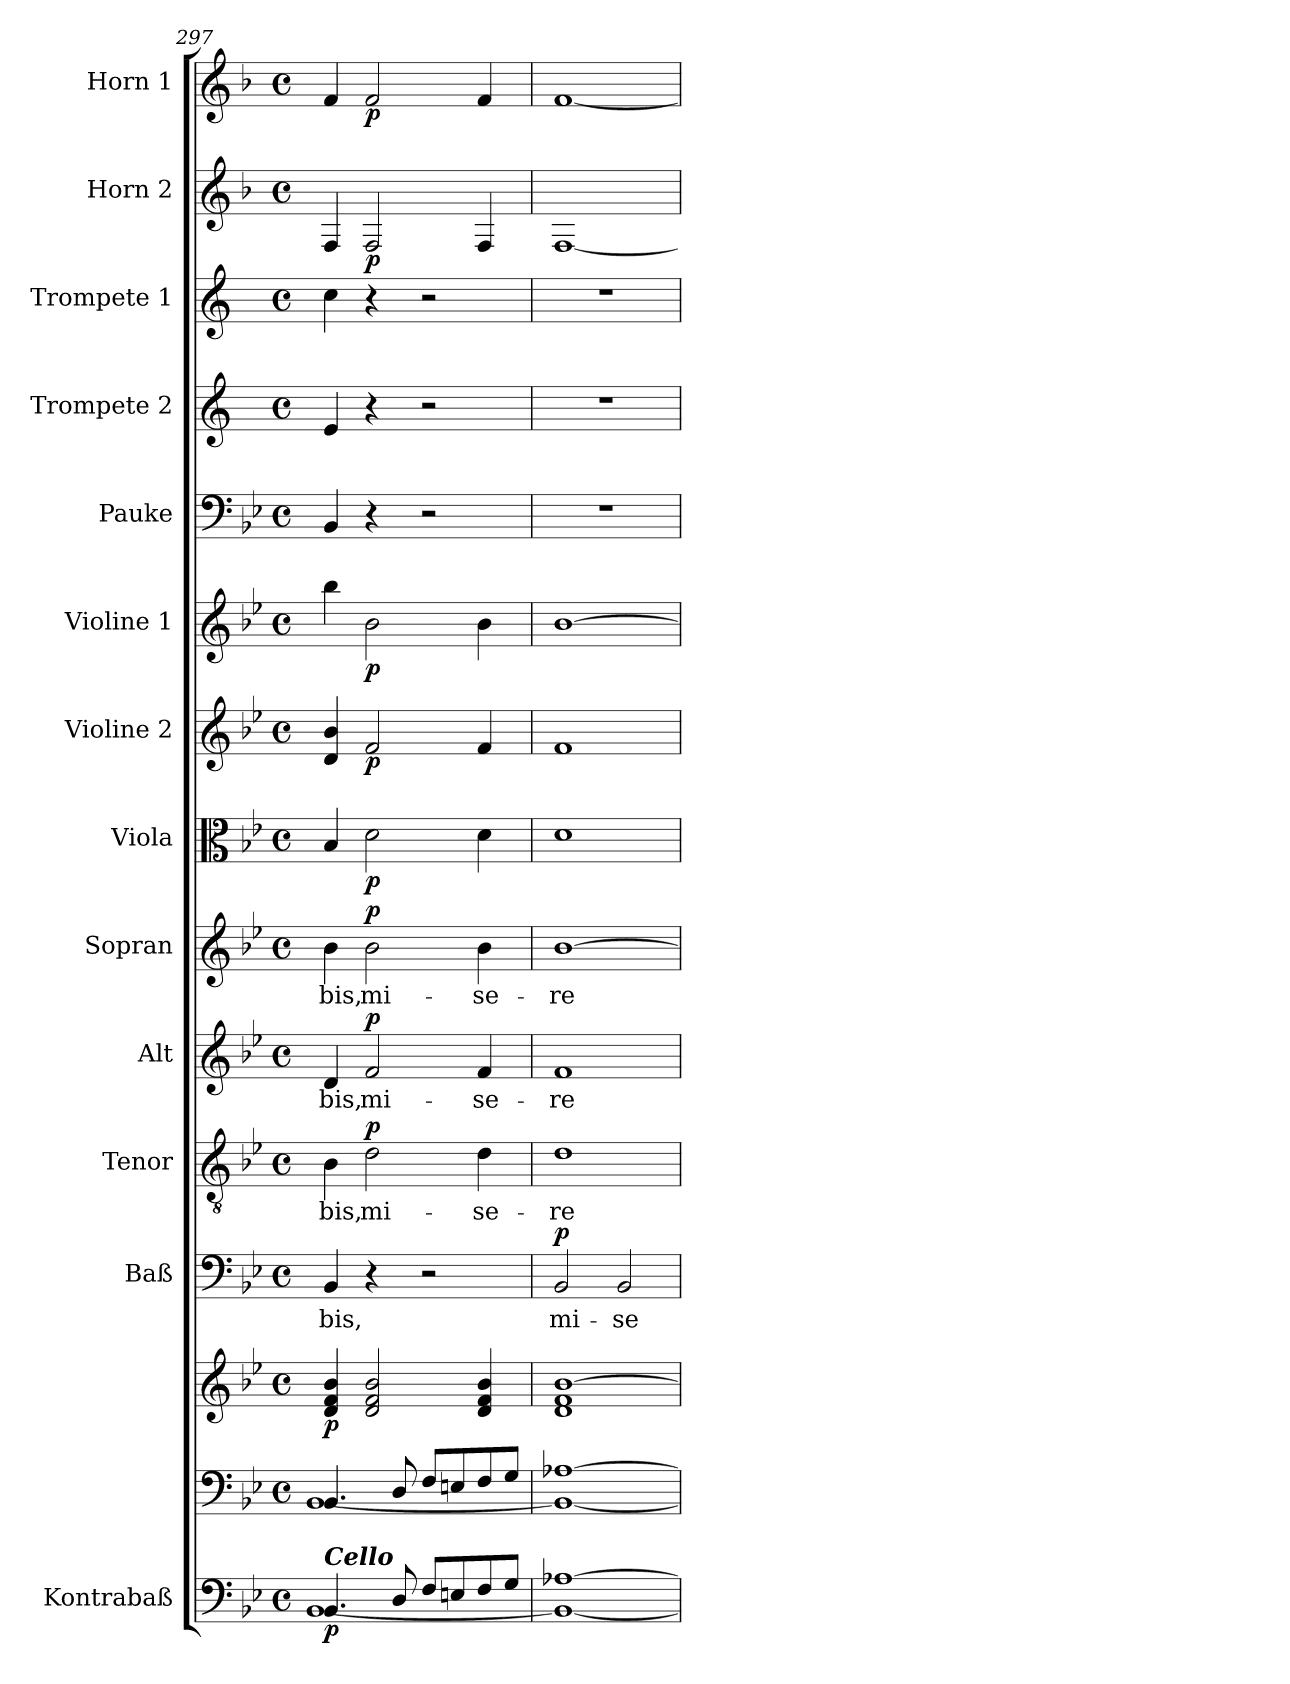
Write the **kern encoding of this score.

**kern	**dynam	**kern	**kern	**dynam	**kern	**text	**dynam	**kern	**text	**dynam	**kern	**text	**dynam	**kern	**text	**dynam	**kern	**dynam	**kern	**dynam	**kern	**dynam	**kern	**kern	**kern	**kern	**dynam	**kern	**dynam
*part14	*part14	*part13	*part13	*part13	*part12	*part12	*part12	*part11	*part11	*part11	*part10	*part10	*part10	*part9	*part9	*part9	*part8	*part8	*part7	*part7	*part6	*part6	*part5	*part4	*part3	*part2	*part2	*part1	*part1
*staff15	*staff15	*staff14	*staff13	*staff13/14	*staff12	*staff12	*staff12	*staff11	*staff11	*staff11	*staff10	*staff10	*staff10	*staff9	*staff9	*staff9	*staff8	*staff8	*staff7	*staff7	*staff6	*staff6	*staff5	*staff4	*staff3	*staff2	*staff2	*staff1	*staff1
*I"Kontrabaß	*	*	*	*	*I"Baß	*	*	*I"Tenor	*	*	*I"Alt	*	*	*I"Sopran	*	*	*I"Viola	*	*I"Violine 2	*	*I"Violine 1	*	*I"Pauke	*I"Trompete 2	*I"Trompete 1	*I"Horn 2	*	*I"Horn 1	*
*I'Kb.	*	*	*	*	*	*	*	*	*	*	*	*	*	*	*	*	*I'Vla.	*	*I'Vl. 2	*	*I'Vl. 1	*	*	*I'Tr. 2	*I'Tr. 1	*I'Hr. 2	*	*I'Hr. 1	*
*clefF4	*	*clefF4	*clefG2	*	*clefF4	*	*	*clefGv2	*	*	*clefG2	*	*	*clefG2	*	*	*clefC3	*	*clefG2	*	*clefG2	*	*clefF4	*clefG2	*clefG2	*clefG2	*	*clefG2	*
*ITrd7c12	*	*	*	*	*	*	*	*	*	*	*	*	*	*	*	*	*	*	*	*	*	*	*	*ITrd1c2	*ITrd1c2	*ITrd4c7	*	*ITrd4c7	*
*k[b-e-]	*	*k[b-e-]	*k[b-e-]	*	*k[b-e-]	*	*	*k[b-e-]	*	*	*k[b-e-]	*	*	*k[b-e-]	*	*	*k[b-e-]	*	*k[b-e-]	*	*k[b-e-]	*	*k[b-e-]	*k[b-e-]	*k[b-e-]	*k[b-e-]	*	*k[b-e-]	*
*B-:	*	*B-:	*B-:	*	*B-:	*	*	*B-:	*	*	*B-:	*	*	*B-:	*	*	*B-:	*	*B-:	*	*B-:	*	*B-:	*B-:	*B-:	*B-:	*	*B-:	*
*M4/4	*	*M4/4	*M4/4	*	*M4/4	*	*	*M4/4	*	*	*M4/4	*	*	*M4/4	*	*	*M4/4	*	*M4/4	*	*M4/4	*	*M4/4	*M4/4	*M4/4	*M4/4	*	*M4/4	*
*met(c)	*	*met(c)	*met(c)	*	*met(c)	*	*	*met(c)	*	*	*met(c)	*	*	*met(c)	*	*	*met(c)	*	*met(c)	*	*met(c)	*	*met(c)	*met(c)	*met(c)	*met(c)	*	*met(c)	*
=297	=297	=297	=297	=297	=297	=297	=297	=297	=297	=297	=297	=297	=297	=297	=297	=297	=297	=297	=297	=297	=297	=297	=297	=297	=297	=297	=297	=297	=297
*^	*	*^	*	*	*	*	*	*	*	*	*	*	*	*	*	*	*	*	*	*	*	*	*	*	*	*	*	*	*
!LO:TX:a:Bi:t=Cello	!	!	!	!	!	!	!	!	!	!	!	!	!	!	!	!	!	!	!	!	!	!	!	!	!	!	!	!	!	!	!
!	!	!LO:DY:b	!	!	!	!LO:DY:b	!	!LO:LY:b	!	!	!LO:LY:b	!	!	!LO:LY:b	!	!	!LO:LY:b	!	!	!	!	!	!	!	!	!	!	!	!	!	!
4.BBB-/	[<1BBB-	p	4.BB-/	[<1BB-	4d/ 4f/ 4b-/	p	4BB-/	-bis,	.	4B-\	-bis,	.	4d/	-bis,	.	4b-\	-bis,	.	4B-/	.	4d/ 4b-/	.	4bb-\	.	4BB-/	4d/	4b-\	4BB-/	.	4B-/	.
!	!	!	!	!	!	!	!	!	!	!	!LO:LY:b	!LO:DY:a	!	!LO:LY:b	!LO:DY:a	!	!LO:LY:b	!LO:DY:a	!	!LO:DY:b	!	!LO:DY:b	!	!LO:DY:b	!	!	!	!	!LO:DY:b	!	!LO:DY:b
.	.	.	.	.	2d/ 2f/ 2b-/	.	4r	.	.	2d\	mi-	p	2f/	mi-	p	2b-\	mi-	p	2d\	p	2f/	p	2b-\	p	4r	4r	4r	2BB-/	p	2B-/	p
8DD/	.	.	8D/	.	.	.	.	.	.	.	.	.	.	.	.	.	.	.	.	.	.	.	.	.	.	.	.	.	.	.	.
8FF/L	.	.	8F/L	.	.	.	2r	.	.	.	.	.	.	.	.	.	.	.	.	.	.	.	.	.	2r	2r	2r	.	.	.	.
8EEn/	.	.	8En/	.	.	.	.	.	.	.	.	.	.	.	.	.	.	.	.	.	.	.	.	.	.	.	.	.	.	.	.
!	!	!	!	!	!	!	!	!	!	!	!LO:LY:b	!	!	!LO:LY:b	!	!	!LO:LY:b	!	!	!	!	!	!	!	!	!	!	!	!	!	!
8FF/	.	.	8F/	.	4d/ 4f/ 4b-/	.	.	.	.	4d\	-se-	.	4f/	-se-	.	4b-\	-se-	.	4d\	.	4f/	.	4b-\	.	.	.	.	4BB-/	.	4B-/	.
8GG/J	.	.	8G/J	.	.	.	.	.	.	.	.	.	.	.	.	.	.	.	.	.	.	.	.	.	.	.	.	.	.	.	.
=298	=298	=298	=298	=298	=298	=298	=298	=298	=298	=298	=298	=298	=298	=298	=298	=298	=298	=298	=298	=298	=298	=298	=298	=298	=298	=298	=298	=298	=298	=298	=298
!	!	!	!	!	!	!	!	!LO:LY:b	!LO:DY:a	!	!LO:LY:b	!	!	!LO:LY:b	!	!	!LO:LY:b	!	!	!	!	!	!	!	!	!	!	!	!	!	!
[>1AA-X	1BBB-_	.	[>1A-X	1BB-_	1d 1f [1b-	.	2BB-/	mi-	p	1d	-re-	.	1f	-re-	.	[1b-	-re-	.	1d	.	1f	.	[1b-	.	1r	1r	1r	[1BB-	.	[1B-	.
!	!	!	!	!	!	!	!	!LO:LY:b	!	!	!	!	!	!	!	!	!	!	!	!	!	!	!	!	!	!	!	!	!	!	!
.	.	.	.	.	.	.	2BB-/	-se-	.	.	.	.	.	.	.	.	.	.	.	.	.	.	.	.	.	.	.	.	.	.	.
*v	*v	*	*	*	*	*	*	*	*	*	*	*	*	*	*	*	*	*	*	*	*	*	*	*	*	*	*	*	*	*	*
*	*	*v	*v	*	*	*	*	*	*	*	*	*	*	*	*	*	*	*	*	*	*	*	*	*	*	*	*	*	*	*
=	=	=	=	=	=	=	=	=	=	=	=	=	=	=	=	=	=	=	=	=	=	=	=	=	=	=	=	=	=
*-	*-	*-	*-	*-	*-	*-	*-	*-	*-	*-	*-	*-	*-	*-	*-	*-	*-	*-	*-	*-	*-	*-	*-	*-	*-	*-	*-	*-	*-
